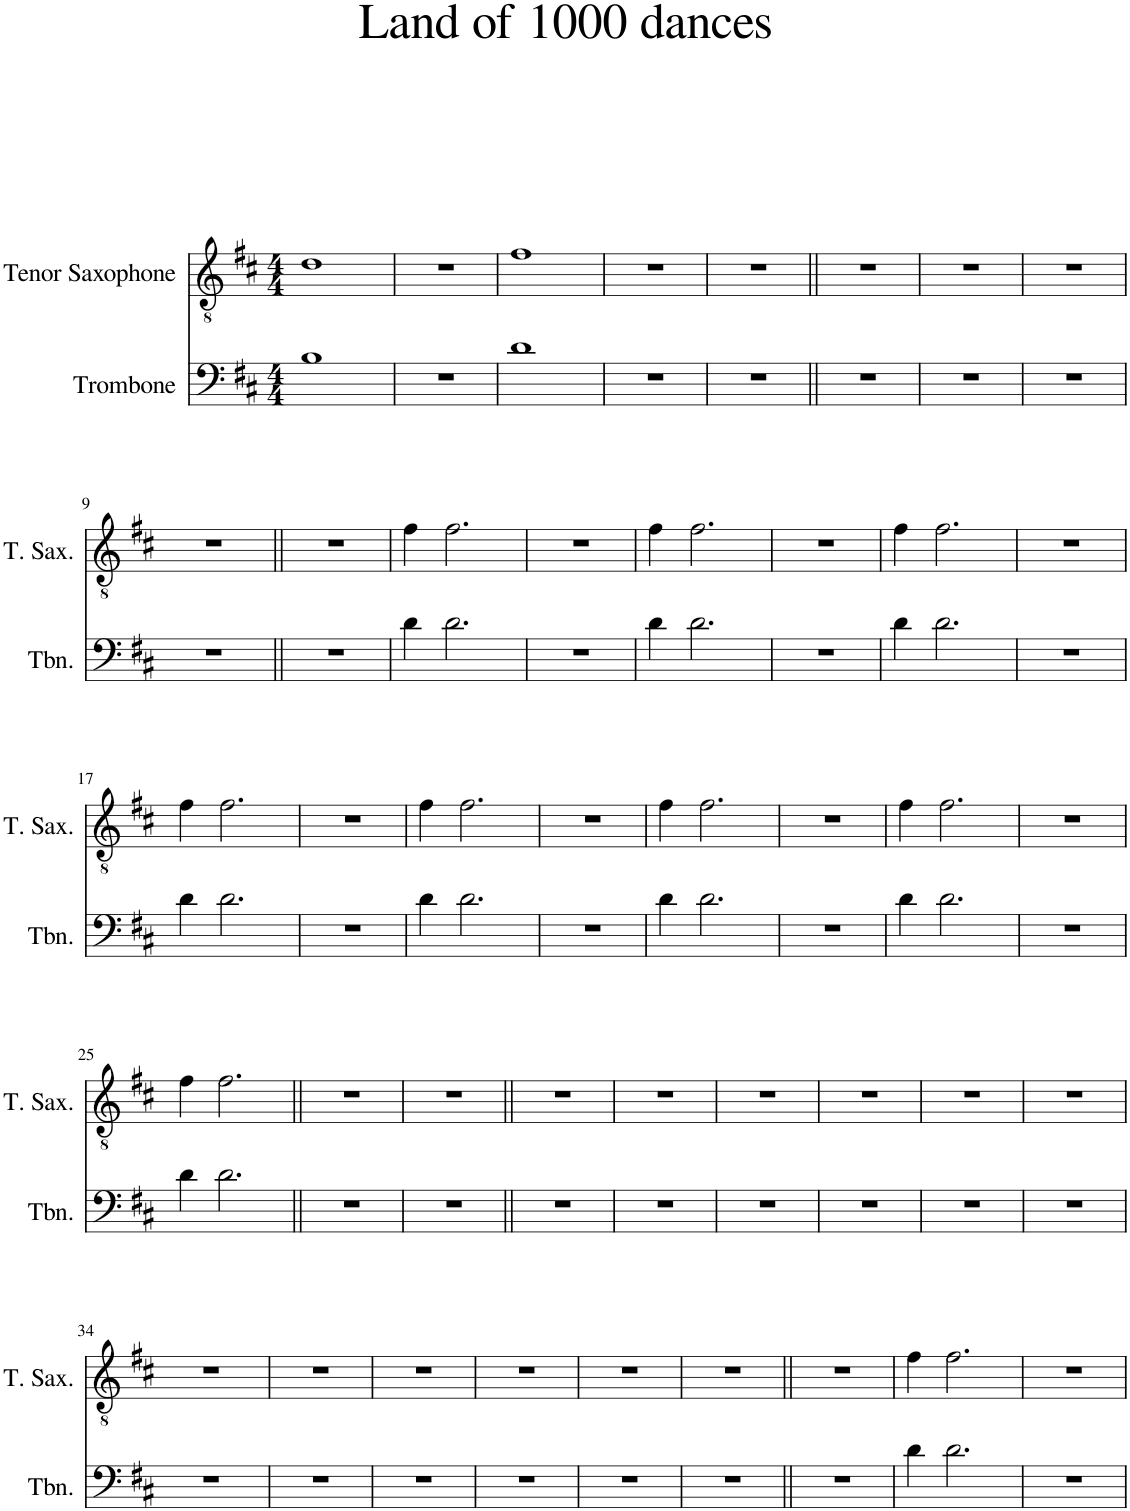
**kern	**kern
*part2	*part1
*staff2	*staff1
*I"Trombone	*I"Tenor Saxophone
*I'Tbn.	*I'T. Sax.
*clefF4	*clefGv2
*	*ITrd8c14
*k[f#c#]	*k[f#c#]
*M4/4	*M4/4
=1	=1
1B	1d
=2	=2
1r	1r
=3	=3
1d	1f#
=4	=4
1r	1r
=5	=5
1r	1r
=6||	=6||
1r	1r
=7	=7
1r	1r
=8	=8
1r	1r
!!LO:LB:g=z
=9	=9
1r	1r
=10||	=10||
1r	1r
=11	=11
4d\	4f#\
2.d\	2.f#\
=12	=12
1r	1r
=13	=13
4d\	4f#\
2.d\	2.f#\
=14	=14
1r	1r
=15	=15
4d\	4f#\
2.d\	2.f#\
=16	=16
1r	1r
!!LO:LB:g=z
=17	=17
4d\	4f#\
2.d\	2.f#\
=18	=18
1r	1r
=19	=19
4d\	4f#\
2.d\	2.f#\
=20	=20
1r	1r
=21	=21
4d\	4f#\
2.d\	2.f#\
=22	=22
1r	1r
=23	=23
4d\	4f#\
2.d\	2.f#\
=24	=24
1r	1r
!!LO:LB:g=z
=25	=25
4d\	4f#\
2.d\	2.f#\
=26||	=26||
1r	1r
=27	=27
1r	1r
=28||	=28||
1r	1r
=29	=29
1r	1r
=30	=30
1r	1r
=31	=31
1r	1r
=32	=32
1r	1r
=33	=33
1r	1r
!!LO:LB:g=z
=34	=34
1r	1r
=35	=35
1r	1r
=36	=36
1r	1r
=37	=37
1r	1r
=38	=38
1r	1r
=39	=39
1r	1r
=40||	=40||
1r	1r
=41	=41
4d\	4f#\
2.d\	2.f#\
=42	=42
1r	1r
=	=
*-	*-
